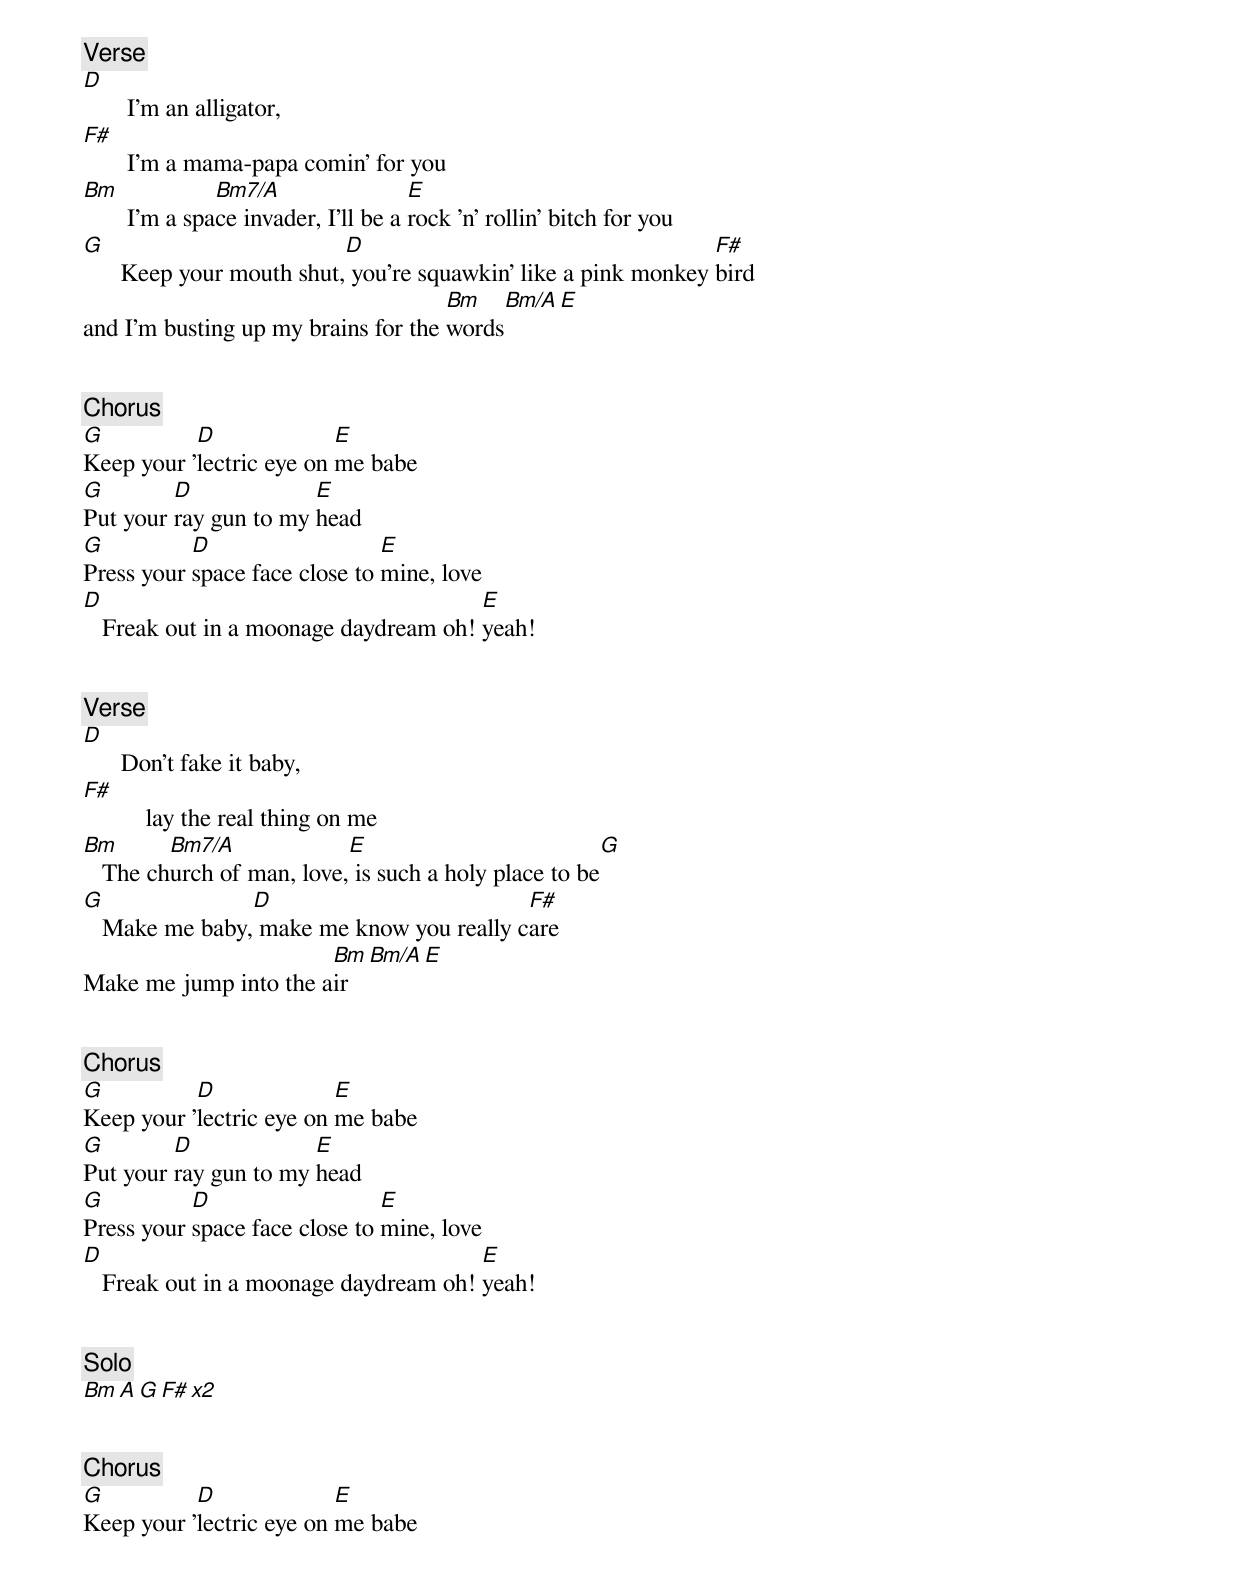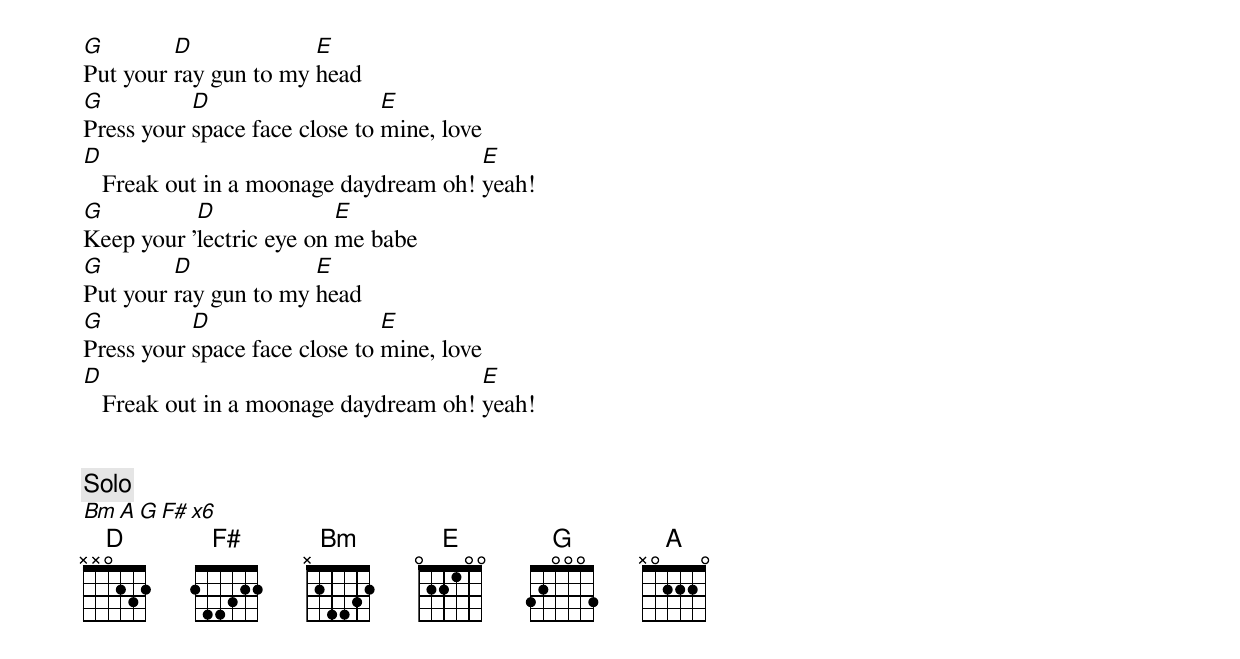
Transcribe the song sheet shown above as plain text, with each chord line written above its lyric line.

[Verse]
D
       I'm an alligator,
F#
       I'm a mama-papa comin' for you
Bm              Bm7/A                 E
       I'm a space invader, I'll be a rock 'n' rollin' bitch for you
G                          D                                    F#
      Keep your mouth shut, you're squawkin' like a pink monkey bird
                                     Bm       Bm/A     E
and I'm busting up my brains for the words


[Chorus]
G          D              E
Keep your 'lectric eye on me babe
G        D             E
Put your ray gun to my head
G          D                   E
Press your space face close to mine, love
D                                      E
   Freak out in a moonage daydream oh! yeah!


[Verse]
D
      Don't fake it baby,
F#
          lay the real thing on me
Bm       Bm7/A             E                          G
   The church of man, love, is such a holy place to be
G               D                         F#
   Make me baby, make me know you really care
                       Bm       Bm/A     E
Make me jump into the air


[Chorus]
G          D              E
Keep your 'lectric eye on me babe
G        D             E
Put your ray gun to my head
G          D                   E
Press your space face close to mine, love
D                                      E
   Freak out in a moonage daydream oh! yeah!


[Solo]
Bm   A   G   F#   x2


[Chorus]
G          D              E
Keep your 'lectric eye on me babe
G        D             E
Put your ray gun to my head
G          D                   E
Press your space face close to mine, love
D                                      E
   Freak out in a moonage daydream oh! yeah!
G          D              E
Keep your 'lectric eye on me babe
G        D             E
Put your ray gun to my head
G          D                   E
Press your space face close to mine, love
D                                      E
   Freak out in a moonage daydream oh! yeah!


[Solo]
Bm   A   G   F#   x6
